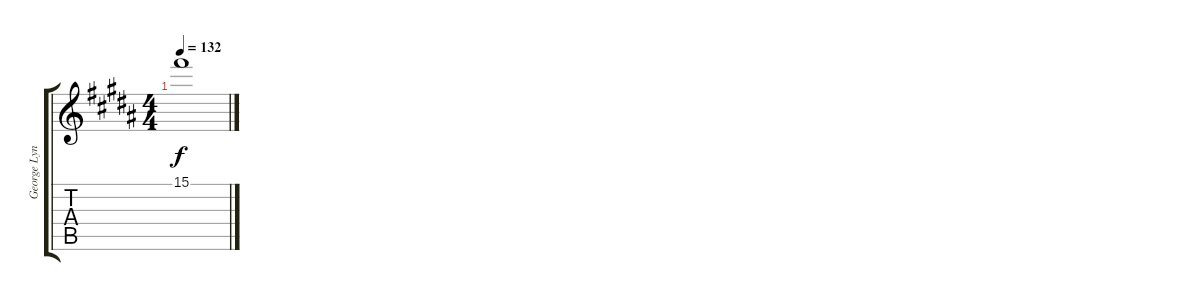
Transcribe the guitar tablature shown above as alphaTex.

\track ("George Lynch Leads" "George Lyn") {instrument distortionguitar}
\staff {score tabs}
\tuning (Eb4 Bb3 Gb3 Db3 Ab2 Eb2) {hide}
\ts (4 4)
\tempo 132
\clef g2
\ks g#minor
15.1.1{dy f}
